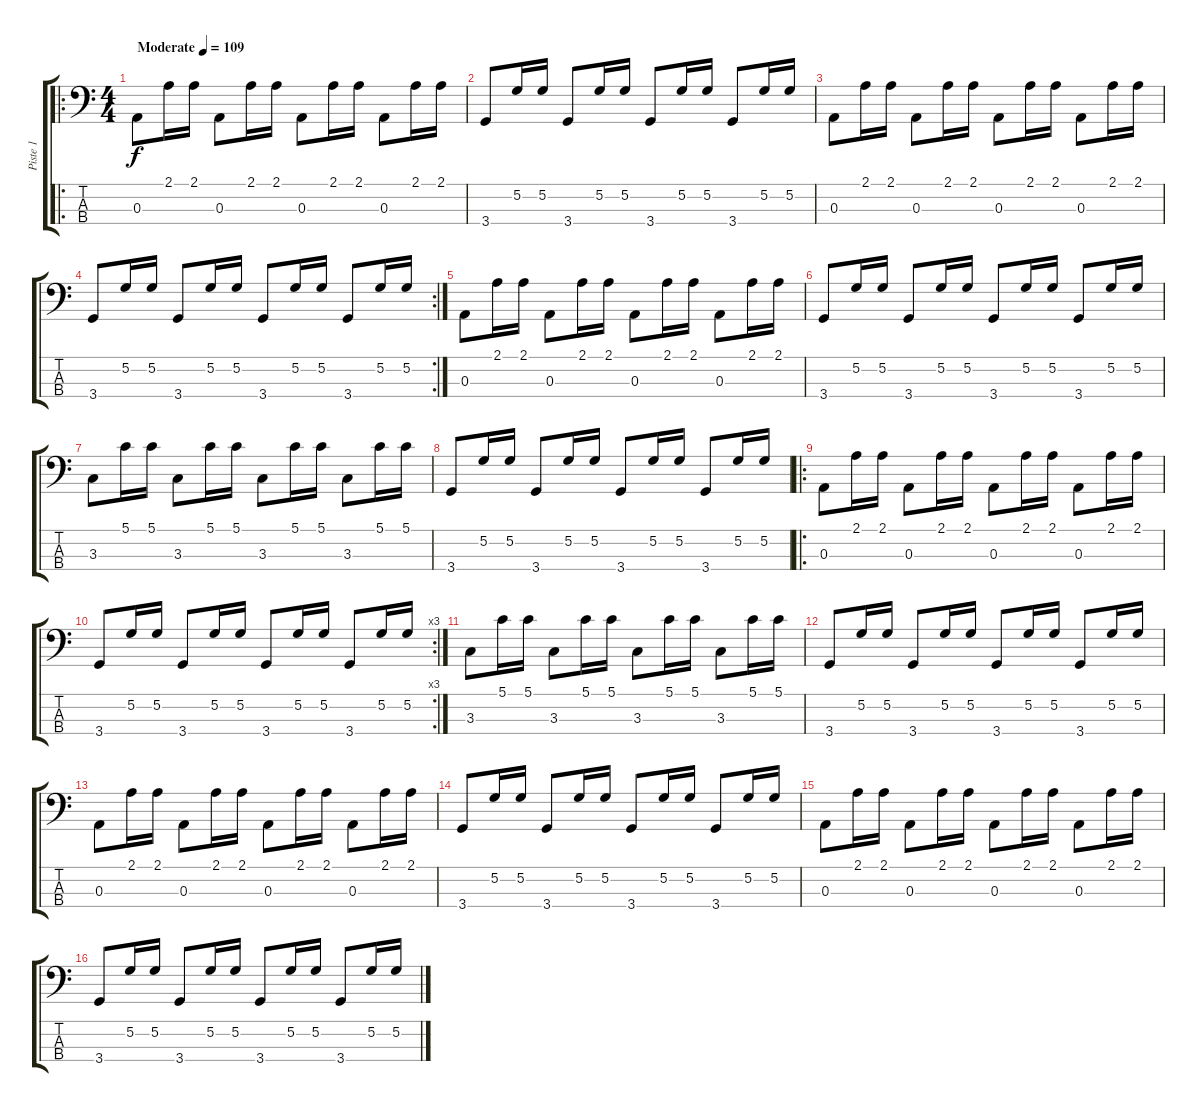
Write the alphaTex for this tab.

\track ("Piste 1" "Piste 1") {instrument electricbasspick}
\staff {score tabs}
\tuning (G2 D2 A1 E1) {hide}
\ro
\ts (4 4)
\tempo (109 "Moderate")
\clef f4
\ks c
0.3.8{dy f instrument electricbasspick} 2.1.16 2.1.16 0.3.8 2.1.16 2.1.16 0.3.8 2.1.16 2.1.16 0.3.8 2.1.16 2.1.16 |
3.4.8 5.2.16 5.2.16 3.4.8 5.2.16 5.2.16 3.4.8 5.2.16 5.2.16 3.4.8 5.2.16 5.2.16 |
0.3.8 2.1.16 2.1.16 0.3.8 2.1.16 2.1.16 0.3.8 2.1.16 2.1.16 0.3.8 2.1.16 2.1.16 |
\rc 2
3.4.8 5.2.16 5.2.16 3.4.8 5.2.16 5.2.16 3.4.8 5.2.16 5.2.16 3.4.8 5.2.16 5.2.16 |
0.3.8 2.1.16 2.1.16 0.3.8 2.1.16 2.1.16 0.3.8 2.1.16 2.1.16 0.3.8 2.1.16 2.1.16 |
3.4.8 5.2.16 5.2.16 3.4.8 5.2.16 5.2.16 3.4.8 5.2.16 5.2.16 3.4.8 5.2.16 5.2.16 |
3.3.8 5.1.16 5.1.16 3.3.8 5.1.16 5.1.16 3.3.8 5.1.16 5.1.16 3.3.8 5.1.16 5.1.16 |
3.4.8 5.2.16 5.2.16 3.4.8 5.2.16 5.2.16 3.4.8 5.2.16 5.2.16 3.4.8 5.2.16 5.2.16 |
\ro
0.3.8 2.1.16 2.1.16 0.3.8 2.1.16 2.1.16 0.3.8 2.1.16 2.1.16 0.3.8 2.1.16 2.1.16 |
\rc 3
3.4.8 5.2.16 5.2.16 3.4.8 5.2.16 5.2.16 3.4.8 5.2.16 5.2.16 3.4.8 5.2.16 5.2.16 |
3.3.8 5.1.16 5.1.16 3.3.8 5.1.16 5.1.16 3.3.8 5.1.16 5.1.16 3.3.8 5.1.16 5.1.16 |
3.4.8 5.2.16 5.2.16 3.4.8 5.2.16 5.2.16 3.4.8 5.2.16 5.2.16 3.4.8 5.2.16 5.2.16 |
0.3.8 2.1.16 2.1.16 0.3.8 2.1.16 2.1.16 0.3.8 2.1.16 2.1.16 0.3.8 2.1.16 2.1.16 |
3.4.8 5.2.16 5.2.16 3.4.8 5.2.16 5.2.16 3.4.8 5.2.16 5.2.16 3.4.8 5.2.16 5.2.16 |
0.3.8 2.1.16 2.1.16 0.3.8 2.1.16 2.1.16 0.3.8 2.1.16 2.1.16 0.3.8 2.1.16 2.1.16 |
3.4.8 5.2.16 5.2.16 3.4.8 5.2.16 5.2.16 3.4.8 5.2.16 5.2.16 3.4.8 5.2.16 5.2.16
